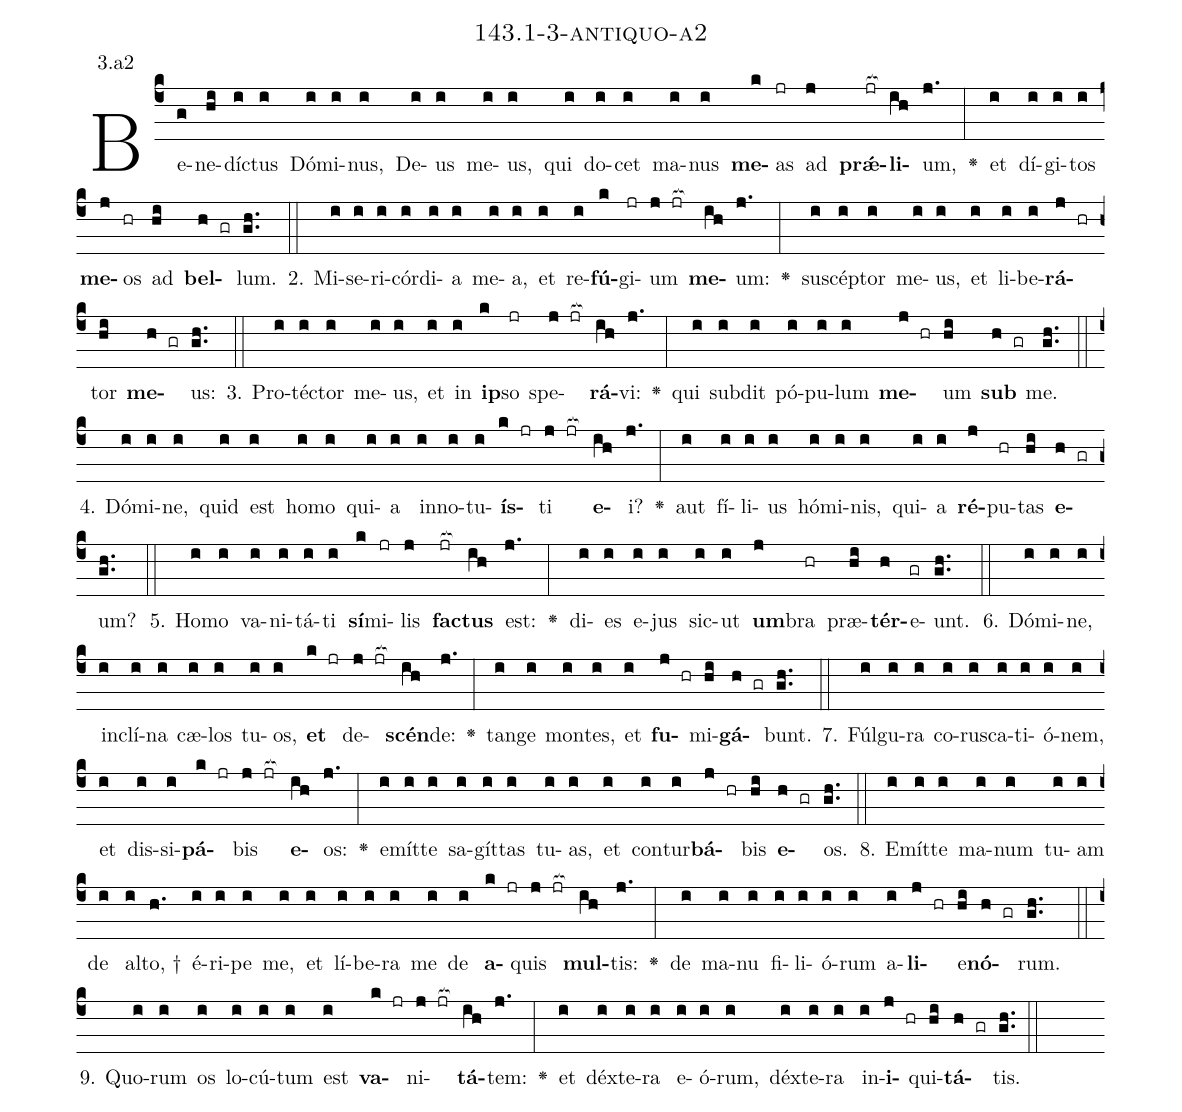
name: 143.1-3-antiquo-a2;
annotation: 3.a2;
%%
(c4)Be(g)ne(hi)díc(i)tus(i) Dó(i)mi(i)nus,(i) De(i)us(i) me(i)us,(i) qui(i) do(i)cet(i) ma(i)nus(i) <b>me</b>(k)as(jr) ad(j) <b>prǽ</b>(jr[ocb:1{])<b>li</b>(ih[ocb:0}])um,(j.) <v>\greheightstar</v>(:) et(i) dí(i)gi(i)tos(i) <b>me</b>(j)os(hr) ad(hi) <b>bel</b>(h gr)lum.(gh..) (::)
2. Mi(i)se(i)ri(i)cór(i)di(i)a(i) me(i)a,(i) et(i) re(i)<b>fú</b>(k)gi(jr)um(j jr[ocb:1{]) <b>me</b>(ih[ocb:0}])um:(j.) <v>\greheightstar</v>(:) su(i)scép(i)tor(i) me(i)us,(i) et(i) li(i)be(i)<b>rá</b>(j hr)tor(hi) <b>me</b>(h gr)us:(gh..) (::)
3. Pro(i)téc(i)tor(i) me(i)us,(i) et(i) in(i) <b>ip</b>(k)so(jr) spe(j jr[ocb:1{])<b>rá</b>(ih[ocb:0}])vi:(j.) <v>\greheightstar</v>(:) qui(i) sub(i)dit(i) pó(i)pu(i)lum(i) <b>me</b>(j hr)um(hi) <b>sub</b>(h gr) me.(gh..) (::)
4. Dó(i)mi(i)ne,(i) quid(i) est(i) ho(i)mo(i) qui(i)a(i) in(i)no(i)tu(i)<b>ís</b>(k jr)ti(j jr[ocb:1{]) <b>e</b>(ih[ocb:0}])i?(j.) <v>\greheightstar</v>(:) aut(i) fí(i)li(i)us(i) hó(i)mi(i)nis,(i) qui(i)a(i) <b>ré</b>(j)pu(hr)tas(hi) <b>e</b>(h gr)um?(gh..) (::)
5. Ho(i)mo(i) va(i)ni(i)tá(i)ti(i) <b>sí</b>(k)mi(jr)lis(j) <b>fac</b>(jr[ocb:1{])<b>tus</b>(ih[ocb:0}]) est:(j.) <v>\greheightstar</v>(:) di(i)es(i) e(i)jus(i) sic(i)ut(i) <b>um</b>(j)bra(hr) præ(hi)<b>tér</b>(h)e(gr)unt.(gh..) (::)
6. Dó(i)mi(i)ne,(i) in(i)clí(i)na(i) cæ(i)los(i) tu(i)os,(i) <b>et</b>(k jr) de(j jr[ocb:1{])<b>scén</b>(ih[ocb:0}])de:(j.) <v>\greheightstar</v>(:) tan(i)ge(i) mon(i)tes,(i) et(i) <b>fu</b>(j hr)mi(hi)<b>gá</b>(h gr)bunt.(gh..) (::)
7. Fúl(i)gu(i)ra(i) co(i)rus(i)ca(i)ti(i)ó(i)nem,(i) et(i) dis(i)si(i)<b>pá</b>(k jr)bis(j jr[ocb:1{]) <b>e</b>(ih[ocb:0}])os:(j.) <v>\greheightstar</v>(:) e(i)mít(i)te(i) sa(i)gít(i)tas(i) tu(i)as,(i) et(i) con(i)tur(i)<b>bá</b>(j hr)bis(hi) <b>e</b>(h gr)os.(gh..) (::)
8. E(i)mít(i)te(i) ma(i)num(i) tu(i)am(i) de(i) al(i)to, †(h.) é(i)ri(i)pe(i) me,(i) et(i) lí(i)be(i)ra(i) me(i) de(i) <b>a</b>(k jr)quis(j jr[ocb:1{]) <b>mul</b>(ih[ocb:0}])tis:(j.) <v>\greheightstar</v>(:) de(i) ma(i)nu(i) fi(i)li(i)ó(i)rum(i) a(i)<b>li</b>(j hr)e(hi)<b>nó</b>(h gr)rum.(gh..) (::)
9. Quo(i)rum(i) os(i) lo(i)cú(i)tum(i) est(i) <b>va</b>(k jr)ni(j jr[ocb:1{])<b>tá</b>(ih[ocb:0}])tem:(j.) <v>\greheightstar</v>(:) et(i) déx(i)te(i)ra(i) e(i)ó(i)rum,(i) déx(i)te(i)ra(i) in(i)<b>i</b>(j hr)qui(hi)<b>tá</b>(h gr)tis.(gh..) (::)
